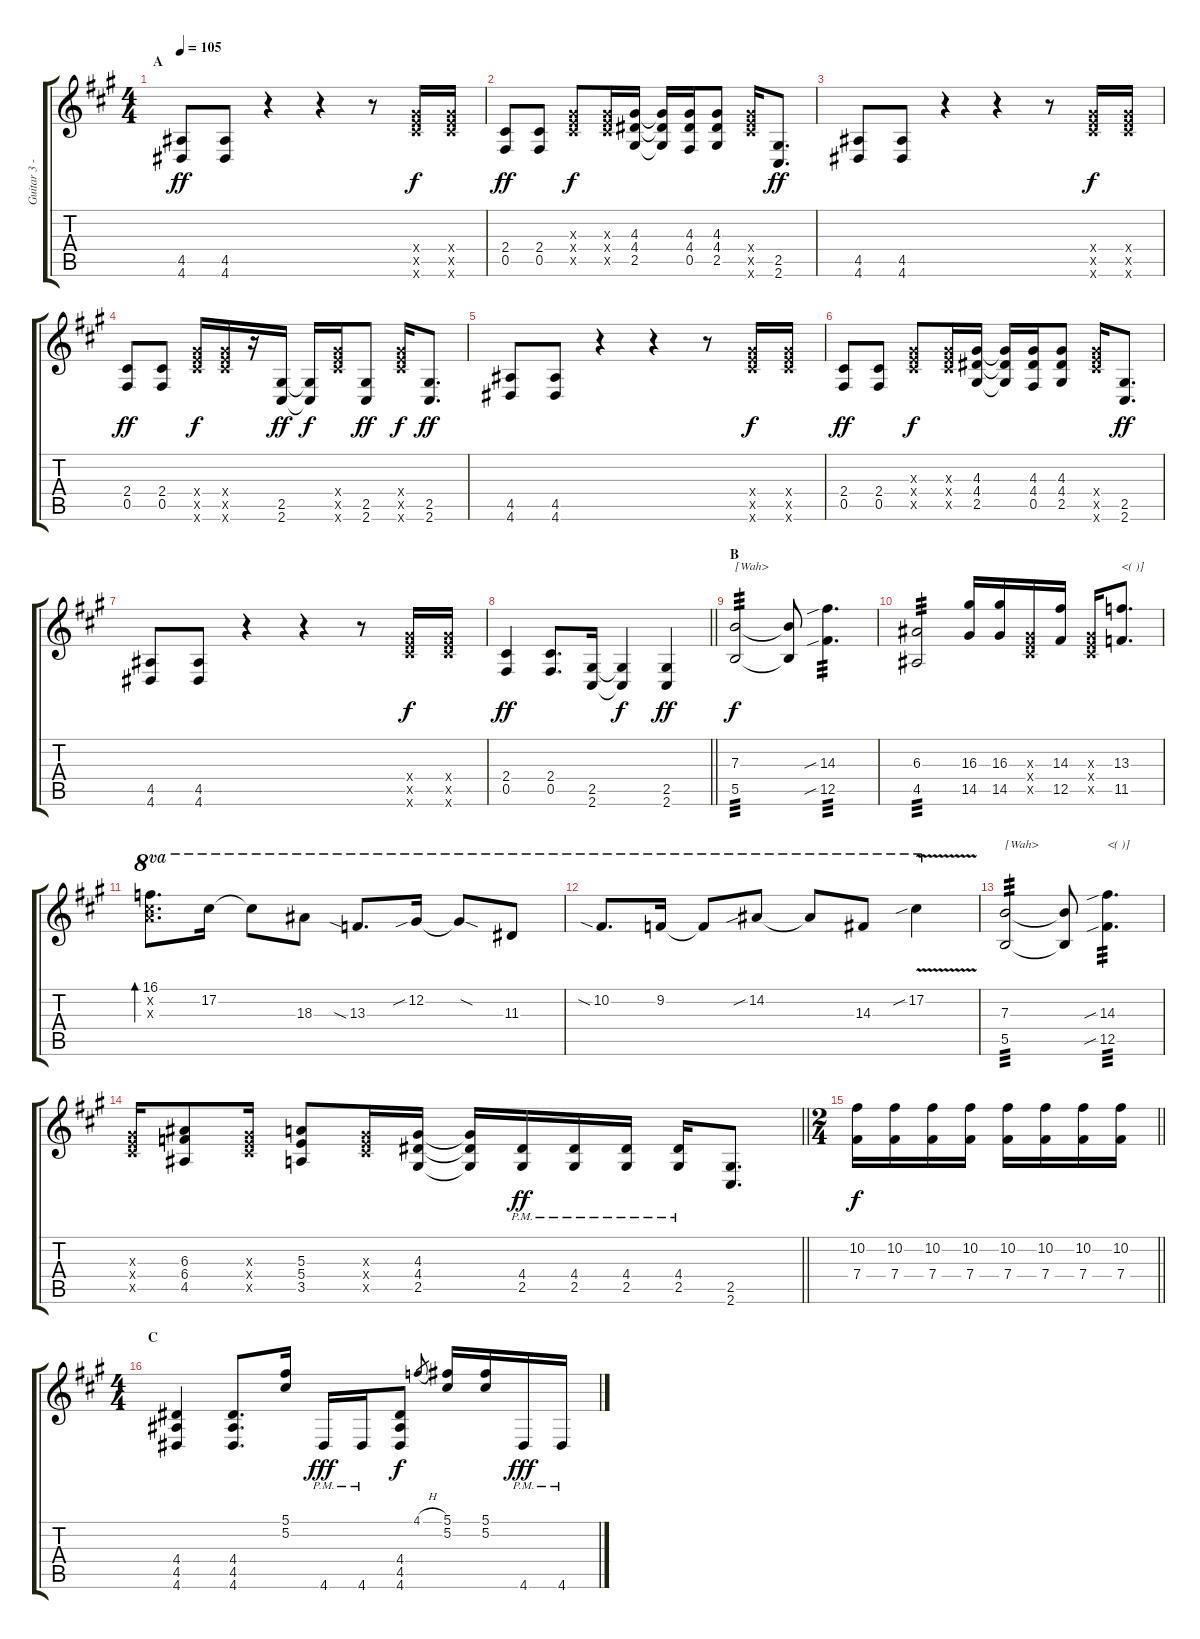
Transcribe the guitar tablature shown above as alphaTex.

\track ("Guitar 3 - Aoi" "Guitar 3 -") {instrument distortionguitar}
\staff {score tabs}
\tuning (Db4 Ab3 E3 B2 Gb2 B1) {hide}
\ts (4 4)
\section ("" "A")
\tempo 105
\clef g2
\ks a
(4.5 4.6).8{dy ff} (4.5 4.6).8 r.4 r.4 r.8 (9.4{x} 10.5{x} 14.6{x}).16{dy f} (9.4{x} 10.5{x} 14.6{x}).16 |
(2.4 0.5).8{dy ff} (2.4 0.5).8 (4.3{x} 5.4{x} 7.5{x}).8{dy f} (4.3{x} 5.4{x} 7.5{x}).16 (4.3 4.4 2.5).16 (4.3{t} 4.4{t} 2.5{t}).16 (4.3 4.4 0.5).16 (4.3 4.4 2.5).8 (9.4{x} 10.5{x} 14.6{x}).16 (2.5 2.6).8{d dy ff} |
(4.5 4.6).8 (4.5 4.6).8 r.4 r.4 r.8 (9.4{x} 10.5{x} 14.6{x}).16{dy f} (9.4{x} 10.5{x} 14.6{x}).16 |
(2.4 0.5).8{dy ff} (2.4 0.5).8 (9.4{x} 10.5{x} 14.6{x}).16{dy f} (9.4{x} 10.5{x} 14.6{x}).16 r.16 (2.5 2.6).16{dy ff} (2.5{t} 2.6{t}).16{dy f} (9.4{x} 10.5{x} 14.6{x}).16 (2.5 2.6).8{dy ff} (9.4{x} 10.5{x} 14.6{x}).16{dy f} (2.5 2.6).8{d dy ff} |
(4.5 4.6).8 (4.5 4.6).8 r.4 r.4 r.8 (9.4{x} 10.5{x} 14.6{x}).16{dy f} (9.4{x} 10.5{x} 14.6{x}).16 |
(2.4 0.5).8{dy ff} (2.4 0.5).8 (4.3{x} 5.4{x} 7.5{x}).8{dy f} (4.3{x} 5.4{x} 7.5{x}).16 (4.3 4.4 2.5).16 (4.3{t} 4.4{t} 2.5{t}).16 (4.3 4.4 0.5).16 (4.3 4.4 2.5).8 (9.4{x} 10.5{x} 14.6{x}).16 (2.5 2.6).8{d dy ff} |
(4.5 4.6).8 (4.5 4.6).8 r.4 r.4 r.8 (9.4{x} 10.5{x} 14.6{x}).16{dy f} (9.4{x} 10.5{x} 14.6{x}).16 |
\barLineRight lightlight
(2.4 0.5).4{dy ff} (2.4 0.5).8{d} (2.5 2.6).16 (2.5{t} 2.6{t}).4{dy f} (2.5 2.6).4{dy ff} |
\section ("" "B")
(7.3 5.5).2{txt "[Wah>" tp 3 dy f instrument overdrivenguitar} (7.3{t} 5.5{t}).8 (14.3{sib} 12.5{sib}).4{d tp 3} |
(6.3 4.5).2{tp 3} (16.3 14.5).16 (16.3 14.5).16 (4.3{x} 5.4{x} 7.5{x}).16 (14.3 12.5).16 (4.3{x} 5.4{x} 7.5{x}).16 (13.3 11.5).8{d txt "<( )]"} |
(16.1 17.2{x} 17.3{x}).8{d bd 240 ot 8va} 17.2.16{ot 8va} 17.2{t}.8{ot 8va} 18.3.8{ot 8va} 13.3{sia}.8{d ot 8va} 12.2{sib}.16{ot 8va} 12.2{sod t}.8{ot 8va} 11.3.8{ot 8va} |
10.2{sia}.8{d ot 8va} 9.2.16{ot 8va} 9.2{t}.8{ot 8va} 14.2{sib}.8{ot 8va} 14.2{t}.8{ot 8va} 14.3.8{ot 8va} 17.2{v sib}.4{ot 8va} |
(7.3 5.5).2{txt "[Wah>" tp 3} (7.3{t} 5.5{t}).8 (14.3{sib} 12.5{sib}).4{d txt "<( )]" tp 3} |
\barLineRight lightlight
(4.3{x} 5.4{x} 7.5{x}).16{instrument distortionguitar} (6.3 6.4 4.5).8 (4.3{x} 5.4{x} 7.5{x}).16 (5.3 5.4 3.5).8 (4.3{x} 5.4{x} 7.5{x}).16 (4.3 4.4 2.5).16 (4.3{t} 4.4{t} 2.5{t}).16 (4.4{pm} 2.5{pm}).16{dy ff} (4.4{pm} 2.5{pm}).16 (4.4{pm} 2.5{pm}).16 (4.4{pm} 2.5{pm}).16 (2.5 2.6).8{d} |
\ts (2 4)
\barLineRight lightlight
(10.2 7.4).16{dy f} (10.2 7.4).16 (10.2 7.4).16 (10.2 7.4).16 (10.2 7.4).16 (10.2 7.4).16 (10.2 7.4).16 (10.2 7.4).16 |
\ts (4 4)
\section ("" "C")
(4.4 4.5 4.6).4 (4.4 4.5 4.6).8{d} (5.1 5.2).16 4.6{pm}.16{dy fff} 4.6{pm}.16 (4.4 4.5 4.6).8{dy f} 4.1{h}.8{gr} (5.1 5.2).16 (5.1 5.2).16 4.6{pm}.16{dy fff} 4.6{pm}.16
